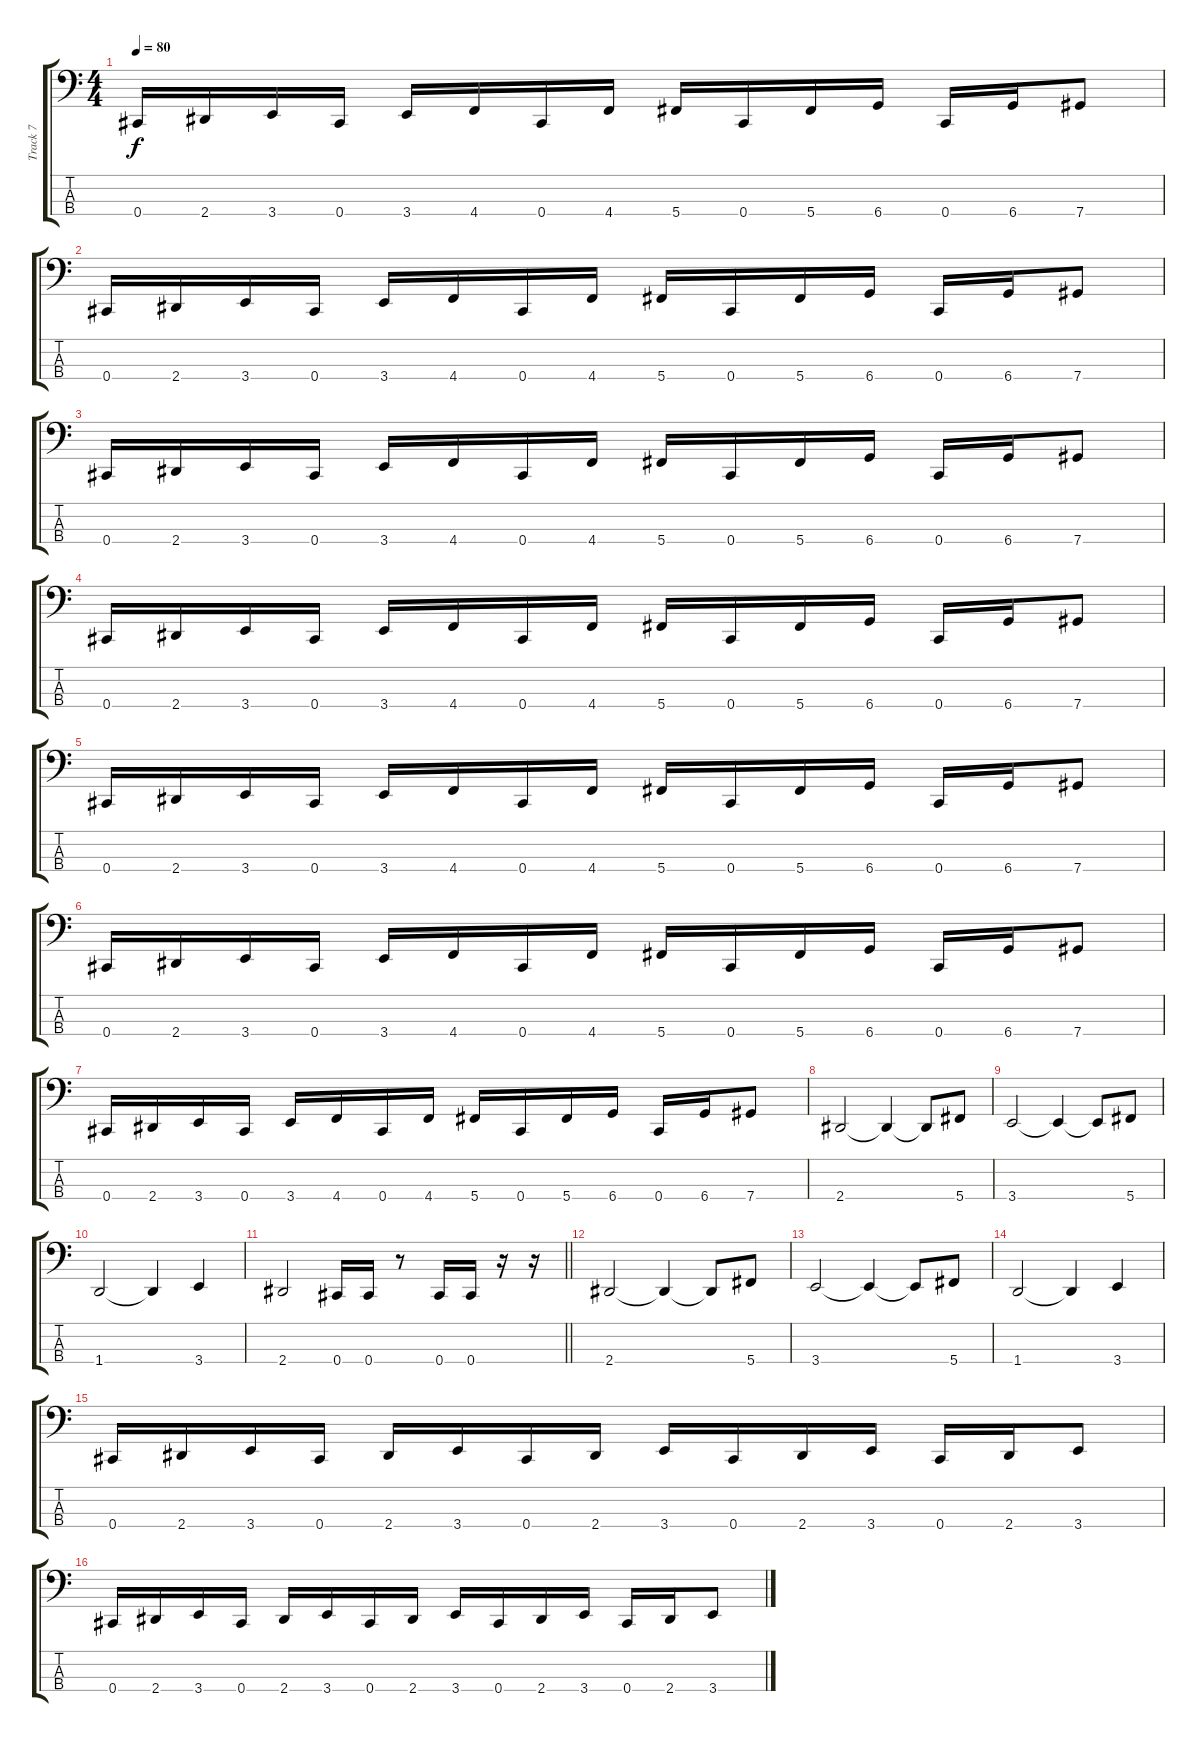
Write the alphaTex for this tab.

\track ("Track 7" "Track 7") {instrument slapbass2}
\staff {score tabs}
\tuning (Gb2 Db2 Ab1 Db1) {hide}
\ts (4 4)
\tempo 80
\clef f4
\ks c
0.4.16{dy f} 2.4.16 3.4.16 0.4.16 3.4.16 4.4.16 0.4.16 4.4.16 5.4.16 0.4.16 5.4.16 6.4.16 0.4.16 6.4.16 7.4.8 |
0.4.16 2.4.16 3.4.16 0.4.16 3.4.16 4.4.16 0.4.16 4.4.16 5.4.16 0.4.16 5.4.16 6.4.16 0.4.16 6.4.16 7.4.8 |
0.4.16 2.4.16 3.4.16 0.4.16 3.4.16 4.4.16 0.4.16 4.4.16 5.4.16 0.4.16 5.4.16 6.4.16 0.4.16 6.4.16 7.4.8 |
0.4.16 2.4.16 3.4.16 0.4.16 3.4.16 4.4.16 0.4.16 4.4.16 5.4.16 0.4.16 5.4.16 6.4.16 0.4.16 6.4.16 7.4.8 |
0.4.16 2.4.16 3.4.16 0.4.16 3.4.16 4.4.16 0.4.16 4.4.16 5.4.16 0.4.16 5.4.16 6.4.16 0.4.16 6.4.16 7.4.8 |
0.4.16 2.4.16 3.4.16 0.4.16 3.4.16 4.4.16 0.4.16 4.4.16 5.4.16 0.4.16 5.4.16 6.4.16 0.4.16 6.4.16 7.4.8 |
0.4.16 2.4.16 3.4.16 0.4.16 3.4.16 4.4.16 0.4.16 4.4.16 5.4.16 0.4.16 5.4.16 6.4.16 0.4.16 6.4.16 7.4.8 |
2.4.2{volume 0} 2.4{t}.4 2.4{t}.8 5.4.8 |
3.4.2 3.4{t}.4 3.4{t}.8 5.4.8 |
1.4.2 1.4{t}.4 3.4.4 |
\barLineRight lightlight
2.4.2 0.4.16 0.4.16 r.8 0.4.16 0.4.16 r.16 r.16 |
2.4.2 2.4{t}.4 2.4{t}.8 5.4.8 |
3.4.2 3.4{t}.4 3.4{t}.8 5.4.8 |
1.4.2 1.4{t}.4 3.4.4 |
0.4.16 2.4.16 3.4.16 0.4.16 2.4.16 3.4.16 0.4.16 2.4.16 3.4.16 0.4.16 2.4.16 3.4.16 0.4.16 2.4.16 3.4.8 |
0.4.16 2.4.16 3.4.16 0.4.16 2.4.16 3.4.16 0.4.16 2.4.16 3.4.16 0.4.16 2.4.16 3.4.16 0.4.16 2.4.16 3.4.8
